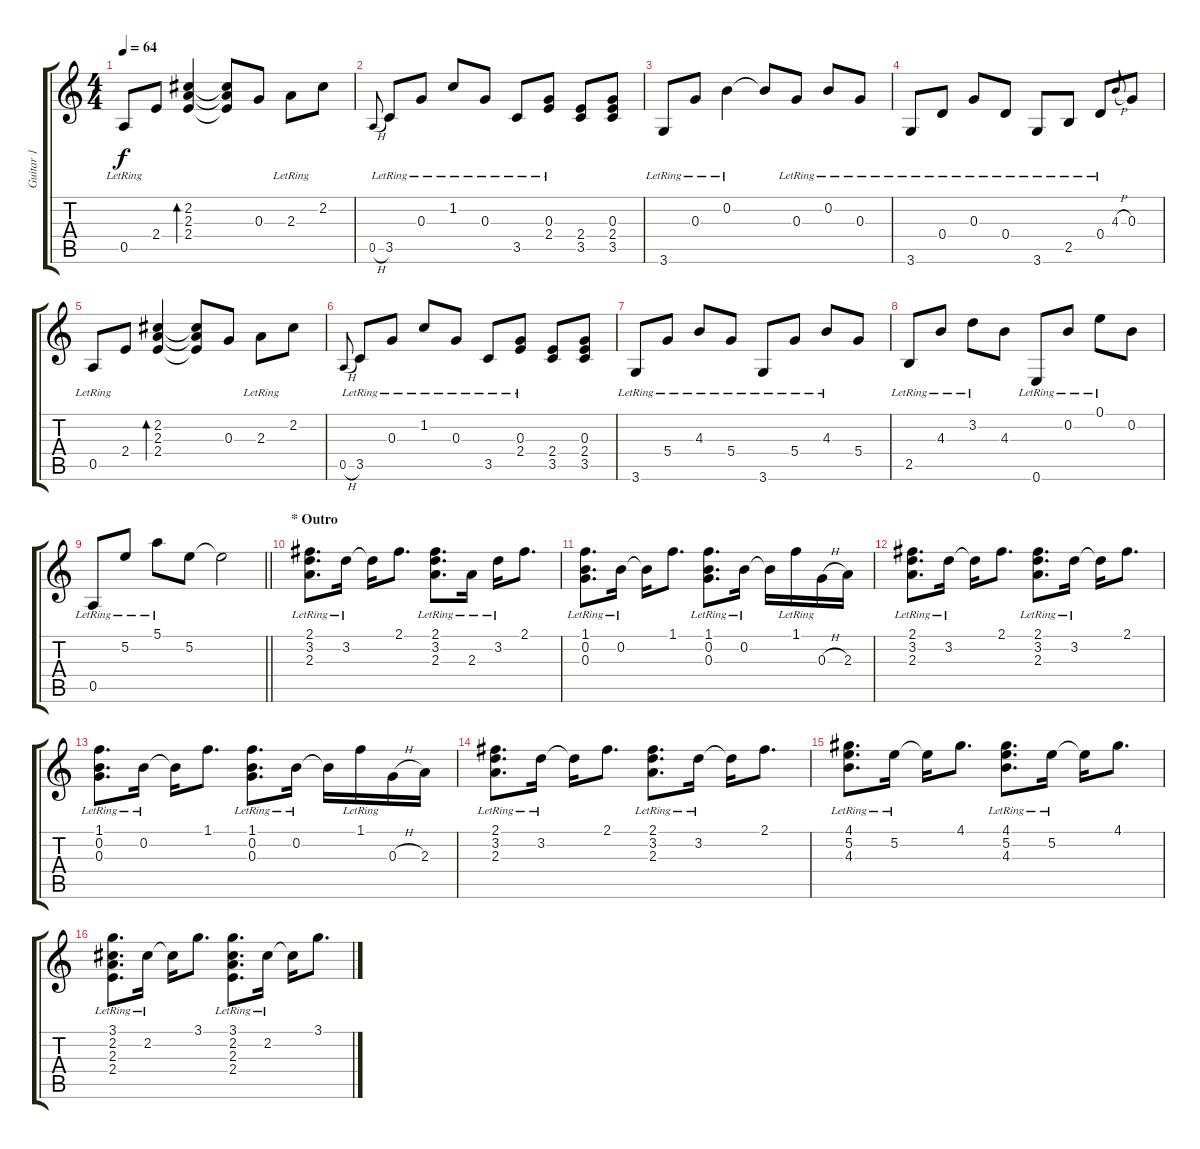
\track ("Guitar 1" "Guitar 1") {mute instrument electricguitarclean}
\staff {score tabs}
\tuning (E4 B3 G3 D3 A2 E2) {hide}
\ts (4 4)
\tempo 64
\clef g2
\ks c
0.5{lr}.8{dy f} 2.4.8 (2.2 2.3 2.4).4{bd 240} (2.2{t} 2.3{t} 2.4{t}).8 0.3.8 2.3{lr}.8 2.2.8 |
0.5{h}.8{gr onbeat} 3.5{lr}.8 0.3{lr}.8 1.2{lr}.8 0.3{lr}.8 3.5{lr}.8 (0.3{lr} 2.4).8 (2.4 3.5).8 (0.3 2.4 3.5).8 |
3.6{lr}.8 0.3{lr}.8 0.2{lr}.4 0.2{t}.8 0.3{lr}.8 0.2{lr}.8 0.3{lr}.8 |
3.6{lr}.8 0.4{lr}.8 0.3{lr}.8 0.4{lr}.8 3.6{lr}.8 2.5{lr}.8 0.4{lr}.8 4.3{h}.8{gr onbeat} 0.3.8 |
0.5{lr}.8 2.4.8 (2.2 2.3 2.4).4{bd 240} (2.2{t} 2.3{t} 2.4{t}).8 0.3.8 2.3{lr}.8 2.2.8 |
0.5{h}.8{gr onbeat} 3.5{lr}.8 0.3{lr}.8 1.2{lr}.8 0.3{lr}.8 3.5{lr}.8 (0.3{lr} 2.4).8 (2.4 3.5).8 (0.3 2.4 3.5).8 |
3.6{lr}.8 5.4{lr}.8 4.3{lr}.8 5.4{lr}.8 3.6{lr}.8 5.4{lr}.8 4.3{lr}.8 5.4.8 |
2.5{lr}.8 4.3{lr}.8 3.2{lr}.8 4.3.8 0.6{lr}.8 0.2{lr}.8 0.1{lr}.8 0.2.8 |
\barLineRight lightlight
0.5{lr}.8 5.2{lr}.8 5.1{lr}.8 5.2.8 5.2{t}.2 |
\section ("" "* Outro")
(2.1{lr} 3.2 2.3{lr}).8{d} 3.2{lr}.16 3.2{t}.16 2.1.8{d} (2.1{lr} 3.2{lr} 2.3).8{d} 2.3{lr}.16 3.2{lr}.16 2.1.8{d} |
(1.1{lr} 0.2 0.3{lr}).8{d} 0.2{lr}.16 0.2{t}.16 1.1.8{d} (1.1{lr} 0.2 0.3{lr}).8{d} 0.2{lr}.16 0.2{t}.16 1.1{lr}.16 0.3{h}.16 2.3.16 |
(2.1{lr} 3.2 2.3{lr}).8{d} 3.2{lr}.16 3.2{t}.16 2.1.8{d} (2.1{lr} 3.2 2.3{lr}).8{d} 3.2{lr}.16 3.2{t}.16 2.1.8{d} |
(1.1{lr} 0.2 0.3{lr}).8{d} 0.2{lr}.16 0.2{t}.16 1.1.8{d} (1.1{lr} 0.2 0.3{lr}).8{d} 0.2{lr}.16 0.2{t}.16 1.1{lr}.16 0.3{h}.16 2.3.16 |
(2.1{lr} 3.2 2.3{lr}).8{d} 3.2{lr}.16 3.2{t}.16 2.1.8{d} (2.1{lr} 3.2 2.3{lr}).8{d} 3.2{lr}.16 3.2{t}.16 2.1.8{d} |
(4.1{lr} 5.2 4.3{lr}).8{d} 5.2{lr}.16 5.2{t}.16 4.1.8{d} (4.1{lr} 5.2 4.3{lr}).8{d} 5.2{lr}.16 5.2{t}.16 4.1.8{d} |
(3.1{lr} 2.2 2.3{lr} 2.4{lr}).8{d} 2.2{lr}.16 2.2{t}.16 3.1.8{d} (3.1{lr} 2.2 2.3{lr} 2.4{lr}).8{d} 2.2{lr}.16 2.2{t}.16 3.1.8{d}
